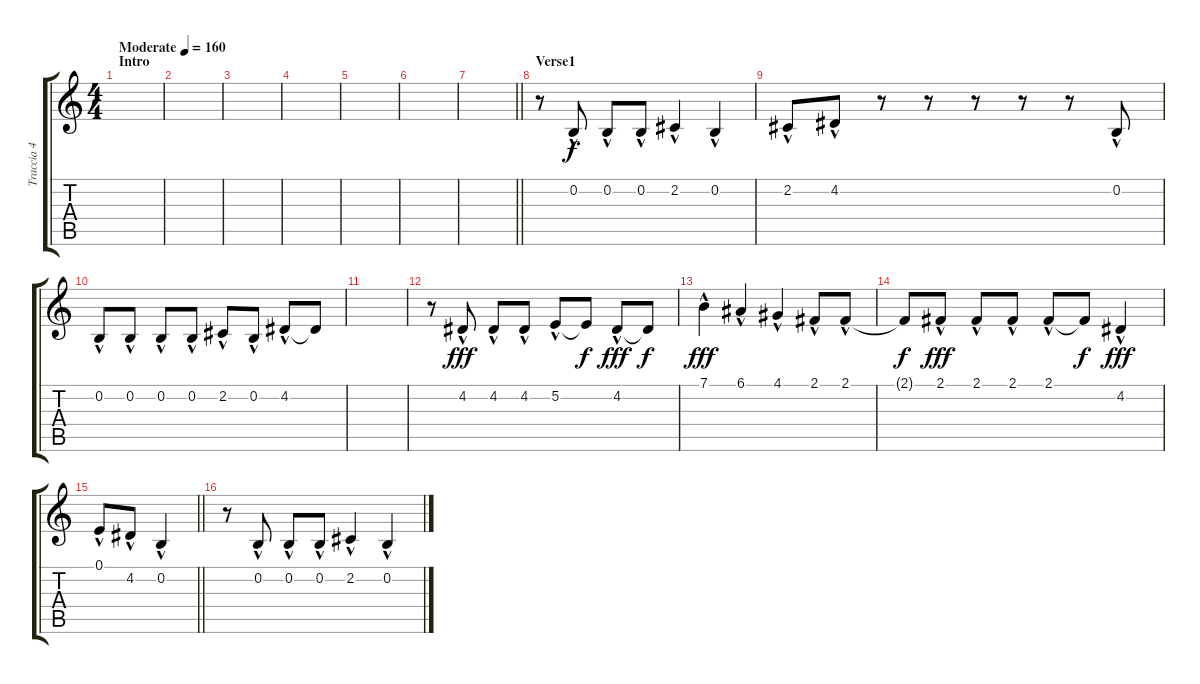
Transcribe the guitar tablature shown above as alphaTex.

\track ("Traccia 4" "Traccia 4") {instrument altosax}
\staff {score tabs}
\tuning (E4 B3 G3 D3 A2 E2) {hide}
\ts (4 4)
\section ("" "Intro")
\tempo (160 "Moderate")
\clef g2
\ks c
|
|
|
|
|
|
\barLineRight lightlight
|
\section ("" "Verse1")
r.8 0.2{hac}.8 0.2{hac}.8 0.2{hac}.8 2.2{hac}.4 0.2{hac}.4 |
2.2{hac}.8 4.2{hac}.8 r.8 r.8 r.8 r.8 r.8 0.2{hac}.8 |
0.2{hac}.8 0.2{hac}.8 0.2{hac}.8 0.2{hac}.8 2.2{hac}.8 0.2{hac}.8 4.2{hac}.8 4.2{t}.8{dy f} |
|
r.8 4.2{hac}.8{dy fff} 4.2{hac}.8 4.2{hac}.8 5.2{hac}.8 5.2{t}.8{dy f} 4.2{hac}.8{dy fff} 4.2{t}.8{dy f} |
7.1{hac}.4{dy fff} 6.1{hac}.4 4.1{hac}.4 2.1{hac}.8 2.1{hac}.8 |
2.1{t}.8{dy f} 2.1{hac}.8{dy fff} 2.1{hac}.8 2.1{hac}.8 2.1{hac}.8 2.1{t}.8{dy f} 4.2{hac}.4{dy fff} |
\barLineRight lightlight
0.1{hac}.8 4.2{hac}.8 0.2{hac}.4 |
r.8 0.2{hac}.8 0.2{hac}.8 0.2{hac}.8 2.2{hac}.4 0.2{hac}.4
